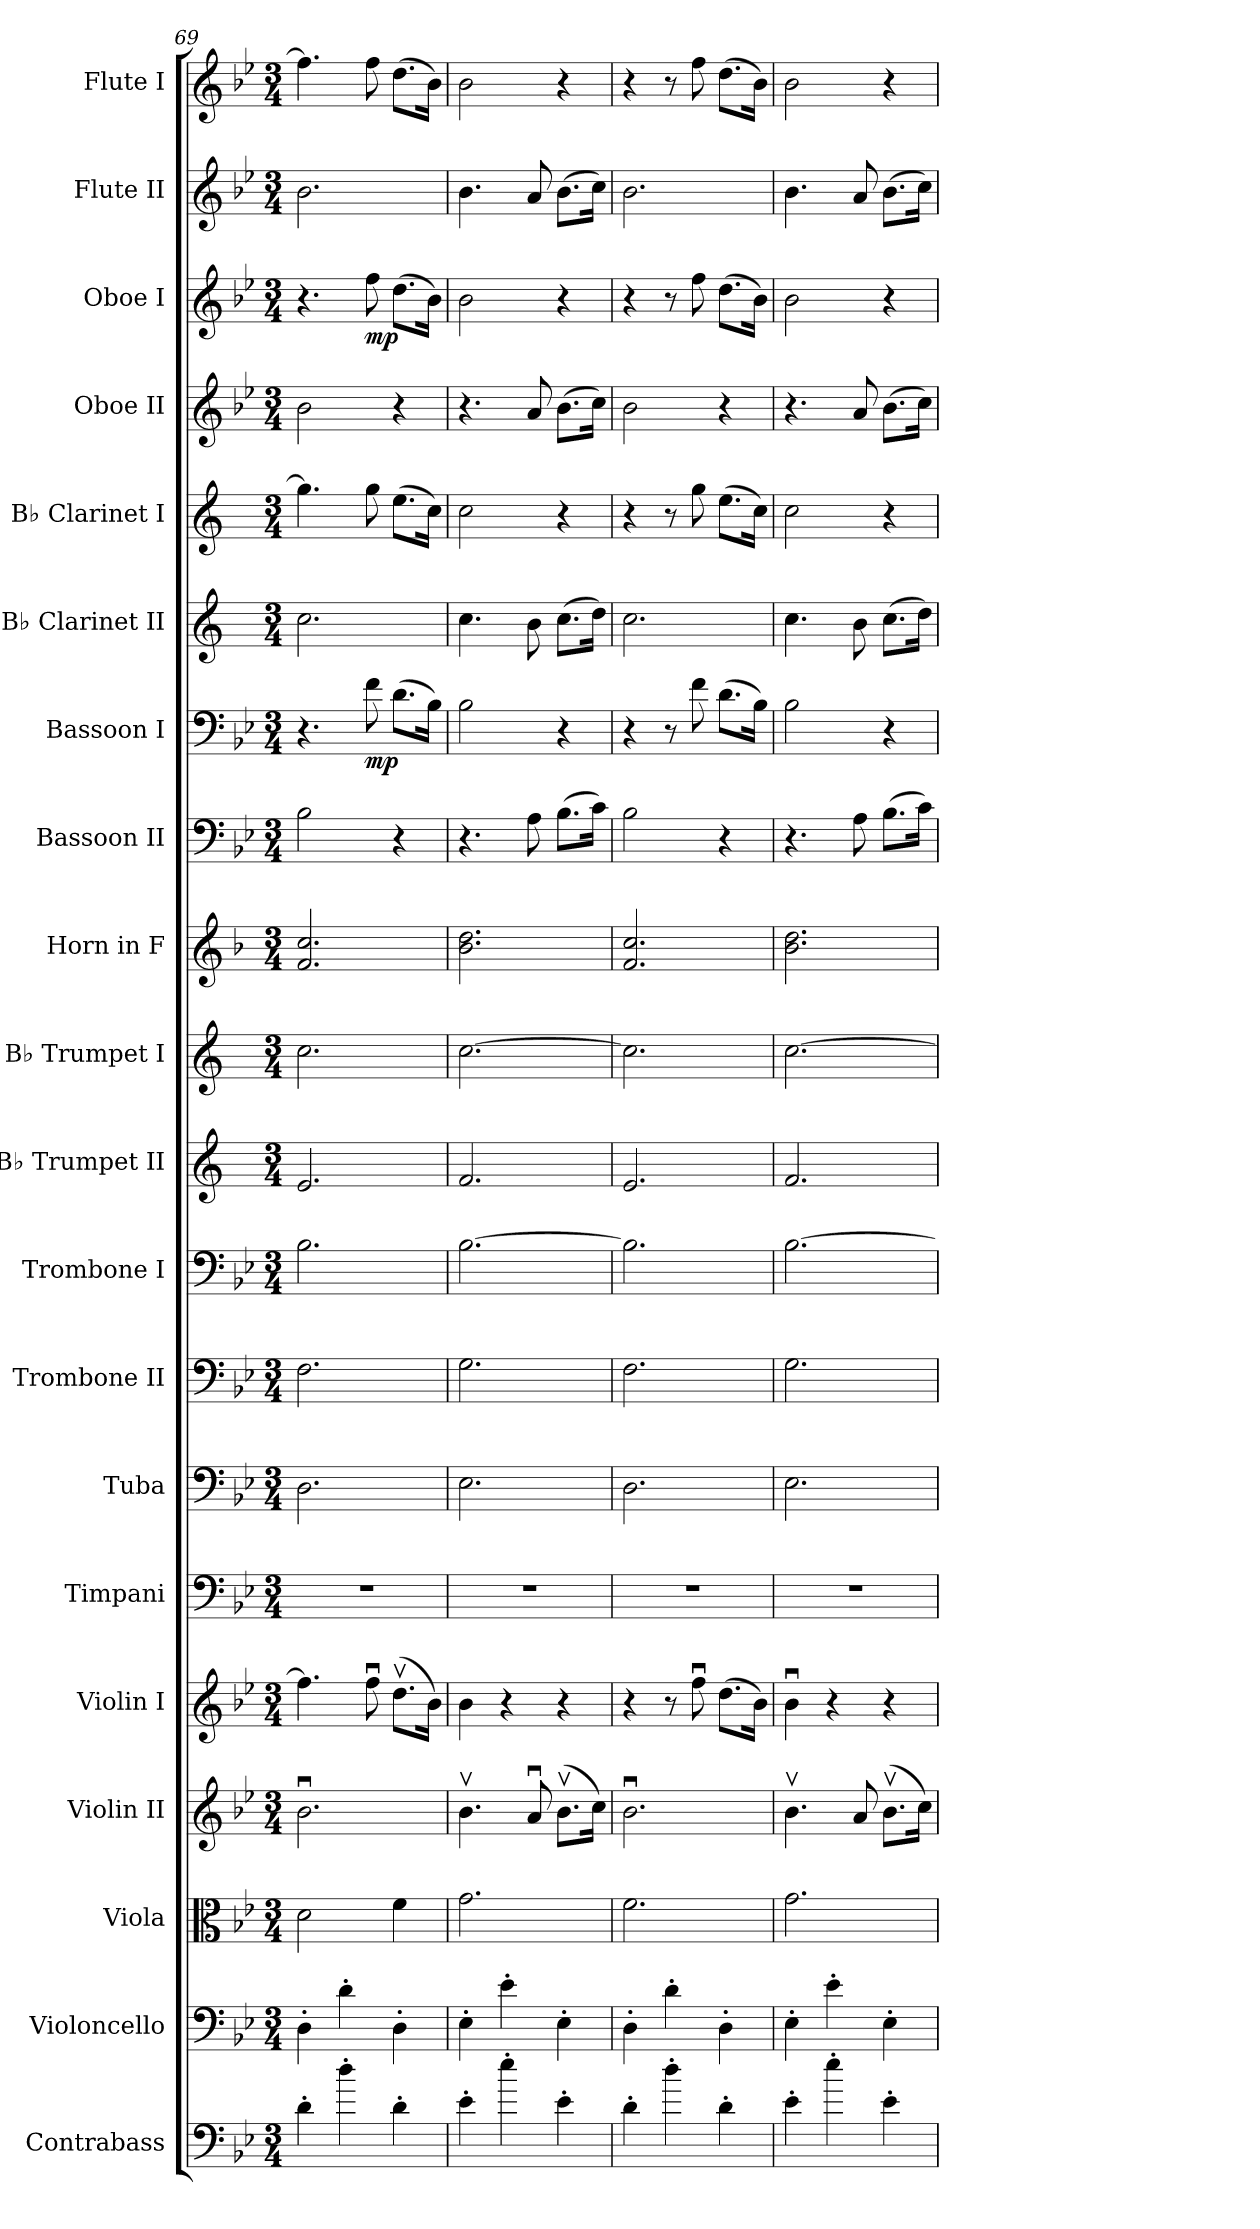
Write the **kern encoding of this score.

**kern	**kern	**kern	**kern	**kern	**kern	**kern	**kern	**kern	**kern	**kern	**kern	**kern	**kern	**dynam	**kern	**kern	**kern	**kern	**dynam	**kern	**kern
*part20	*part19	*part18	*part17	*part16	*part15	*part14	*part13	*part12	*part11	*part10	*part9	*part8	*part7	*part7	*part6	*part5	*part4	*part3	*part3	*part2	*part1
*staff20	*staff19	*staff18	*staff17	*staff16	*staff15	*staff14	*staff13	*staff12	*staff11	*staff10	*staff9	*staff8	*staff7	*staff7	*staff6	*staff5	*staff4	*staff3	*staff3	*staff2	*staff1
*I"Contrabass	*I"Violoncello	*I"Viola	*I"Violin II	*I"Violin I	*I"Timpani	*I"Tuba	*I"Trombone II	*I"Trombone I	*I"B♭ Trumpet II	*I"B♭ Trumpet I	*I"Horn in F	*I"Bassoon II	*I"Bassoon I	*	*I"B♭ Clarinet II	*I"B♭ Clarinet I	*I"Oboe II	*I"Oboe I	*	*I"Flute II	*I"Flute I
*I'Cb.	*I'Vc.	*I'Vla.	*I'Vln. II	*I'Vln. I	*I'Timp.	*I'Tba.	*I'Tbn. II	*I'Tbn. I	*I'B♭ Tpt. II	*I'B♭ Tpt. I	*	*I'Bsn. II	*I'Bsn. I	*	*I'B♭ Cl. II	*I'B♭ Cl. I	*I'Ob. II	*I'Ob. I	*	*I'Fl. II	*I'Fl. I
*clefF4	*clefF4	*clefC3	*clefG2	*clefG2	*clefF4	*clefF4	*clefF4	*clefF4	*clefG2	*clefG2	*clefG2	*clefF4	*clefF4	*	*clefG2	*clefG2	*clefG2	*clefG2	*	*clefG2	*clefG2
*ITrd7c12	*	*	*	*	*	*	*	*	*ITrd1c2	*ITrd1c2	*ITrd4c7	*	*	*	*ITrd1c2	*ITrd1c2	*	*	*	*	*
*k[b-e-]	*k[b-e-]	*k[b-e-]	*k[b-e-]	*k[b-e-]	*k[b-e-]	*k[b-e-]	*k[b-e-]	*k[b-e-]	*k[b-e-]	*k[b-e-]	*k[b-e-]	*k[b-e-]	*k[b-e-]	*	*k[b-e-]	*k[b-e-]	*k[b-e-]	*k[b-e-]	*	*k[b-e-]	*k[b-e-]
*M3/4	*M3/4	*M3/4	*M3/4	*M3/4	*M3/4	*M3/4	*M3/4	*M3/4	*M3/4	*M3/4	*M3/4	*M3/4	*M3/4	*	*M3/4	*M3/4	*M3/4	*M3/4	*	*M3/4	*M3/4
=69	=69	=69	=69	=69	=69	=69	=69	=69	=69	=69	=69	=69	=69	=69	=69	=69	=69	=69	=69	=69	=69
4D'\	4D'\	2d\	2.b-u\	4.ff\]	2.r	2.D\	2.F\	2.B-\	2.d/	2.b-\	2.B-/ 2.f/	2B-\	4.r	.	2.b-\	4.ff\]	2b-\	4.r	.	2.b-\	4.ff\]
4d'\	4d'\	.	.	.	.	.	.	.	.	.	.	.	.	.	.	.	.	.	.	.	.
!	!	!	!	!	!	!	!	!	!	!	!	!	!	!LO:DY:b	!	!	!	!	!LO:DY:b	!	!
.	.	.	.	8ffu\	.	.	.	.	.	.	.	.	8f\	mp	.	8ff\	.	8ff\	mp	.	8ff\
4D'\	4D'\	4f\	.	(8.ddv\L	.	.	.	.	.	.	.	4r	(8.d\L	.	.	(8.dd\L	4r	(8.dd\L	.	.	(8.dd\L
.	.	.	.	16b-\Jk)	.	.	.	.	.	.	.	.	16B-\Jk)	.	.	16b-\Jk)	.	16b-\Jk)	.	.	16b-\Jk)
=70	=70	=70	=70	=70	=70	=70	=70	=70	=70	=70	=70	=70	=70	=70	=70	=70	=70	=70	=70	=70	=70
4E-'\	4E-'\	2.g\	4.b-v\	4b-\	2.r	2.E-\	2.G\	[2.B-\	2.e-/	[2.b-\	2.e-\ 2.g\	4.r	2B-\	.	4.b-\	2b-\	4.r	2b-\	.	4.b-\	2b-\
4e-'\	4e-'\	.	.	4r	.	.	.	.	.	.	.	.	.	.	.	.	.	.	.	.	.
.	.	.	8au/	.	.	.	.	.	.	.	.	8A\	.	.	8a\	.	8a/	.	.	8a/	.
4E-'\	4E-'\	.	(8.b-v\L	4r	.	.	.	.	.	.	.	(8.B-\L	4r	.	(8.b-\L	4r	(8.b-\L	4r	.	(8.b-\L	4r
.	.	.	16cc\Jk)	.	.	.	.	.	.	.	.	16c\Jk)	.	.	16cc\Jk)	.	16cc\Jk)	.	.	16cc\Jk)	.
!!LO:PB:g=z
=71	=71	=71	=71	=71	=71	=71	=71	=71	=71	=71	=71	=71	=71	=71	=71	=71	=71	=71	=71	=71	=71
4D'\	4D'\	2.f\	2.b-u\	4r	2.r	2.D\	2.F\	2.B-\]	2.d/	2.b-\]	2.B-/ 2.f/	2B-\	4r	.	2.b-\	4r	2b-\	4r	.	2.b-\	4r
4d'\	4d'\	.	.	8r	.	.	.	.	.	.	.	.	8r	.	.	8r	.	8r	.	.	8r
.	.	.	.	8ffu\	.	.	.	.	.	.	.	.	8f\	.	.	8ff\	.	8ff\	.	.	8ff\
4D'\	4D'\	.	.	(8.dd\L	.	.	.	.	.	.	.	4r	(8.d\L	.	.	(8.dd\L	4r	(8.dd\L	.	.	(8.dd\L
.	.	.	.	16b-\Jk)	.	.	.	.	.	.	.	.	16B-\Jk)	.	.	16b-\Jk)	.	16b-\Jk)	.	.	16b-\Jk)
=72	=72	=72	=72	=72	=72	=72	=72	=72	=72	=72	=72	=72	=72	=72	=72	=72	=72	=72	=72	=72	=72
4E-'\	4E-'\	2.g\	4.b-v\	4b-u\	2.r	2.E-\	2.G\	[2.B-\	2.e-/	[2.b-\	2.e-\ 2.g\	4.r	2B-\	.	4.b-\	2b-\	4.r	2b-\	.	4.b-\	2b-\
4e-'\	4e-'\	.	.	4r	.	.	.	.	.	.	.	.	.	.	.	.	.	.	.	.	.
.	.	.	8a/	.	.	.	.	.	.	.	.	8A\	.	.	8a\	.	8a/	.	.	8a/	.
4E-'\	4E-'\	.	(8.b-v\L	4r	.	.	.	.	.	.	.	(8.B-\L	4r	.	(8.b-\L	4r	(8.b-\L	4r	.	(8.b-\L	4r
.	.	.	16cc\Jk)	.	.	.	.	.	.	.	.	16c\Jk)	.	.	16cc\Jk)	.	16cc\Jk)	.	.	16cc\Jk)	.
=	=	=	=	=	=	=	=	=	=	=	=	=	=	=	=	=	=	=	=	=	=
*-	*-	*-	*-	*-	*-	*-	*-	*-	*-	*-	*-	*-	*-	*-	*-	*-	*-	*-	*-	*-	*-
